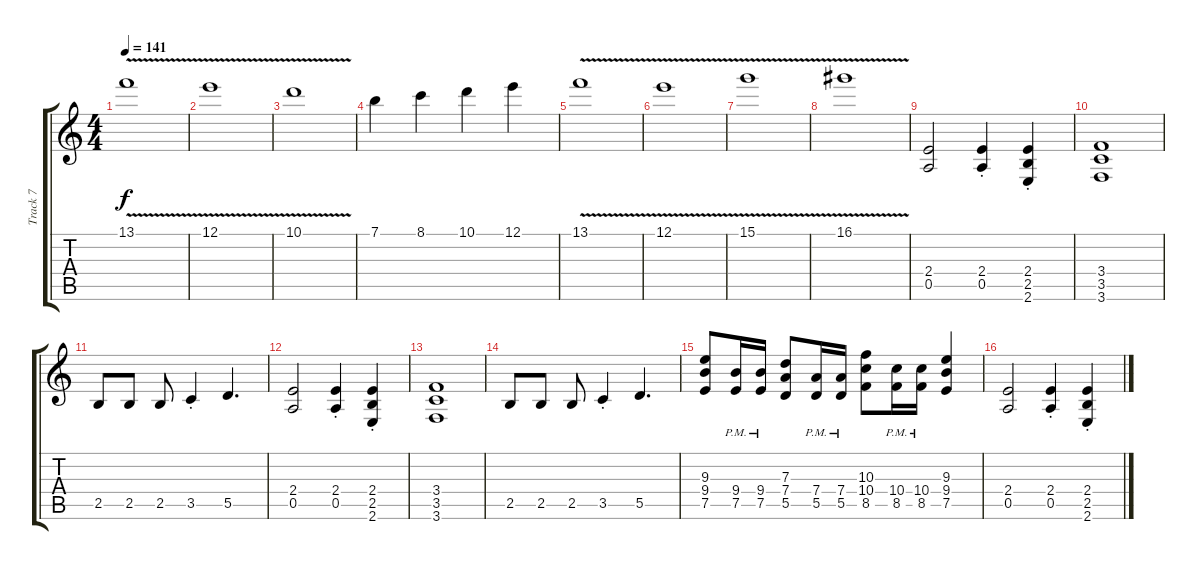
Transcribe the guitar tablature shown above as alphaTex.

\track ("Track 7" "Track 7") {instrument distortionguitar}
\staff {score tabs}
\tuning (E4 B3 G3 D3 A2 D2) {hide}
\ts (4 4)
\tempo 141
\clef g2
\ks c
13.1{v}.1{dy f} |
12.1{v}.1 |
10.1{v}.1 |
7.1.4 8.1.4 10.1.4 12.1.4 |
13.1{v}.1 |
12.1{v}.1 |
15.1{v}.1 |
16.1{v}.1 |
(2.4 0.5).2 (2.4{st} 0.5{st}).4 (2.4{st} 2.5{st} 2.6{st}).4 |
(3.4 3.5 3.6).1 |
2.5.8 2.5.8 2.5.8 3.5{st}.4 5.5.4{d} |
(2.4 0.5).2 (2.4{st} 0.5{st}).4 (2.4{st} 2.5{st} 2.6{st}).4 |
(3.4 3.5 3.6).1 |
2.5.8 2.5.8 2.5.8 3.5{st}.4 5.5.4{d} |
(9.3 9.4 7.5).8 (9.4{pm} 7.5{pm}).16 (9.4{pm} 7.5{pm}).16 (7.3 7.4 5.5).8 (7.4{pm} 5.5{pm}).16 (7.4{pm} 5.5{pm}).16 (10.3 10.4 8.5).8 (10.4{pm} 8.5{pm}).16 (10.4{pm} 8.5{pm}).16 (9.3 9.4 7.5).4 |
(2.4 0.5).2 (2.4{st} 0.5{st}).4 (2.4{st} 2.5{st} 2.6{st}).4
